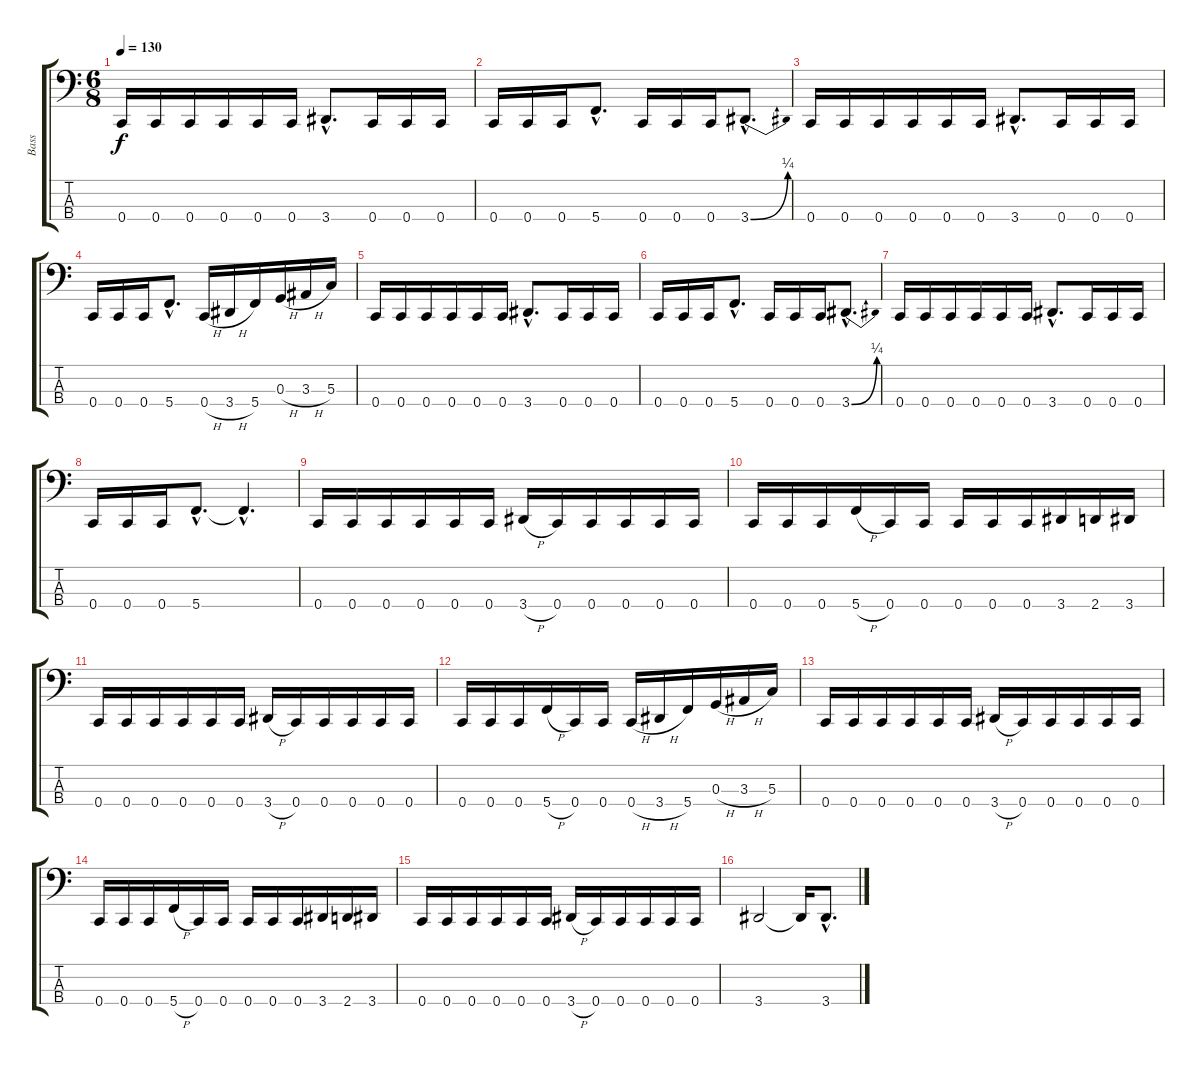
\track ("Bass" "Bass") {instrument electricbasspick}
\staff {score tabs}
\tuning (F2 C2 G1 C1) {hide}
\ts (6 8)
\tempo 130
\clef f4
\ks c
0.4.16{dy f instrument electricbasspick} 0.4.16 0.4.16 0.4.16 0.4.16 0.4.16 3.4{hac}.8{d} 0.4.16 0.4.16 0.4.16 |
0.4.16 0.4.16 0.4.16 5.4{hac}.8{d} 0.4.16 0.4.16 0.4.16 3.4{be (bend 0 0 60 1) hac}.8{d} |
0.4.16 0.4.16 0.4.16 0.4.16 0.4.16 0.4.16 3.4{hac}.8{d} 0.4.16 0.4.16 0.4.16 |
0.4.16 0.4.16 0.4.16 5.4{hac}.8{d} 0.4{h}.16 3.4{h}.16 5.4.16 0.3{h}.16 3.3{h}.16 5.3.16 |
0.4.16 0.4.16 0.4.16 0.4.16 0.4.16 0.4.16 3.4{hac}.8{d} 0.4.16 0.4.16 0.4.16 |
0.4.16 0.4.16 0.4.16 5.4{hac}.8{d} 0.4.16 0.4.16 0.4.16 3.4{be (bend 0 0 60 1) hac}.8{d} |
0.4.16 0.4.16 0.4.16 0.4.16 0.4.16 0.4.16 3.4{hac}.8{d} 0.4.16 0.4.16 0.4.16 |
0.4.16 0.4.16 0.4.16 5.4{hac}.8{d} 5.4{hac t}.4{d} |
\section ("" "")
0.4.16 0.4.16 0.4.16 0.4.16 0.4.16 0.4.16 3.4{h}.16 0.4.16 0.4.16 0.4.16 0.4.16 0.4.16 |
0.4.16 0.4.16 0.4.16 5.4{h}.16 0.4.16 0.4.16 0.4.16 0.4.16 0.4.16 3.4.16 2.4.16 3.4.16 |
0.4.16 0.4.16 0.4.16 0.4.16 0.4.16 0.4.16 3.4{h}.16 0.4.16 0.4.16 0.4.16 0.4.16 0.4.16 |
0.4.16 0.4.16 0.4.16 5.4{h}.16 0.4.16 0.4.16 0.4{h}.16 3.4{h}.16 5.4.16 0.3{h}.16 3.3{h}.16 5.3.16 |
0.4.16 0.4.16 0.4.16 0.4.16 0.4.16 0.4.16 3.4{h}.16 0.4.16 0.4.16 0.4.16 0.4.16 0.4.16 |
0.4.16 0.4.16 0.4.16 5.4{h}.16 0.4.16 0.4.16 0.4.16 0.4.16 0.4.16 3.4.16 2.4.16 3.4.16 |
0.4.16 0.4.16 0.4.16 0.4.16 0.4.16 0.4.16 3.4{h}.16 0.4.16 0.4.16 0.4.16 0.4.16 0.4.16 |
3.4.2 3.4{t}.16 3.4{hac}.8{d}
